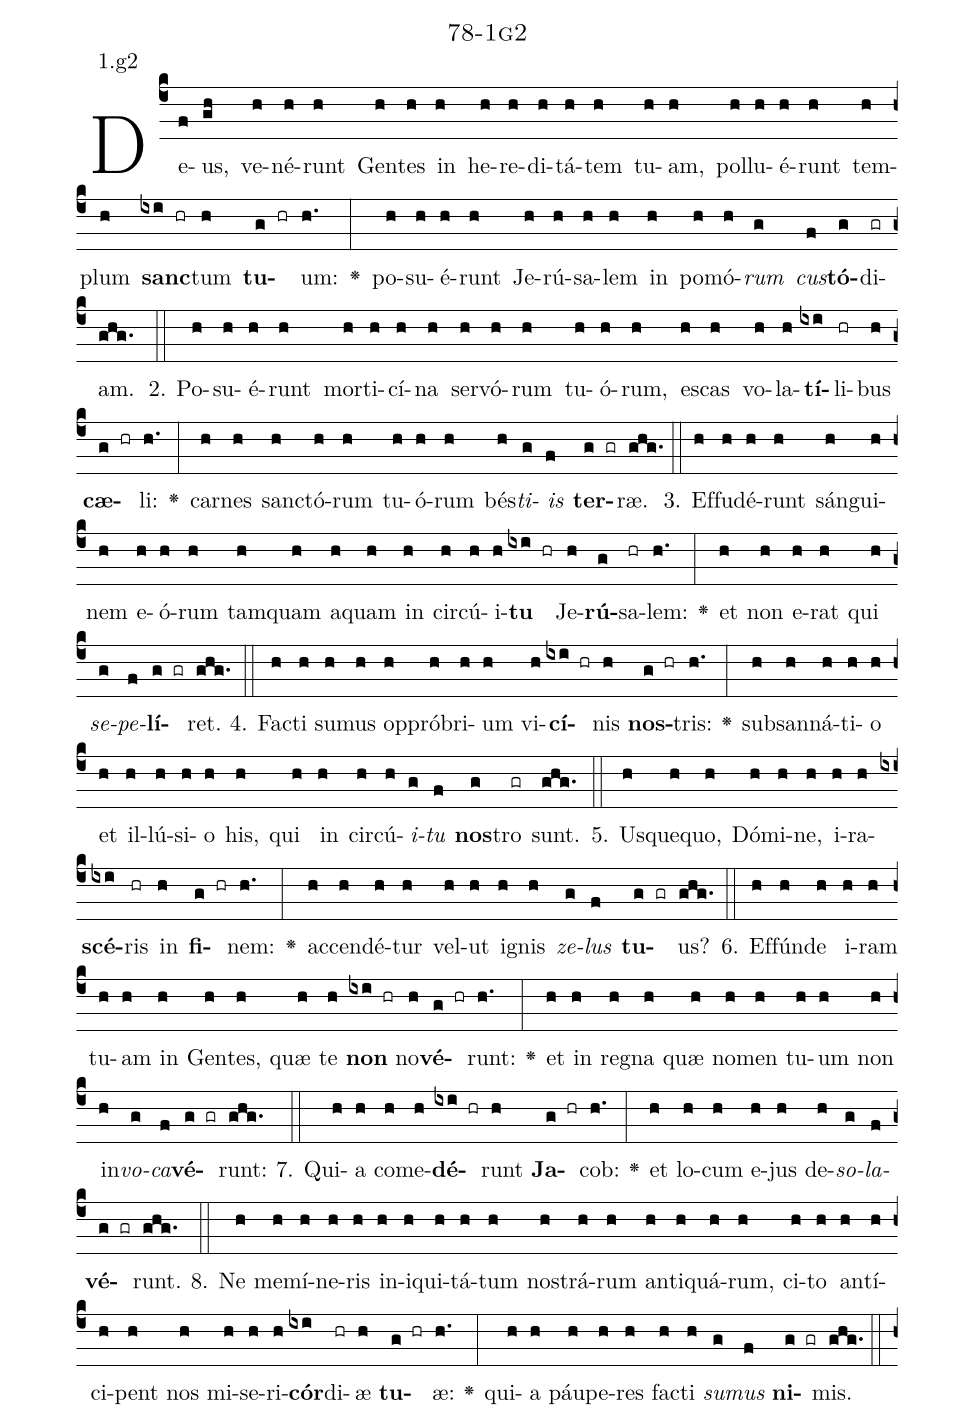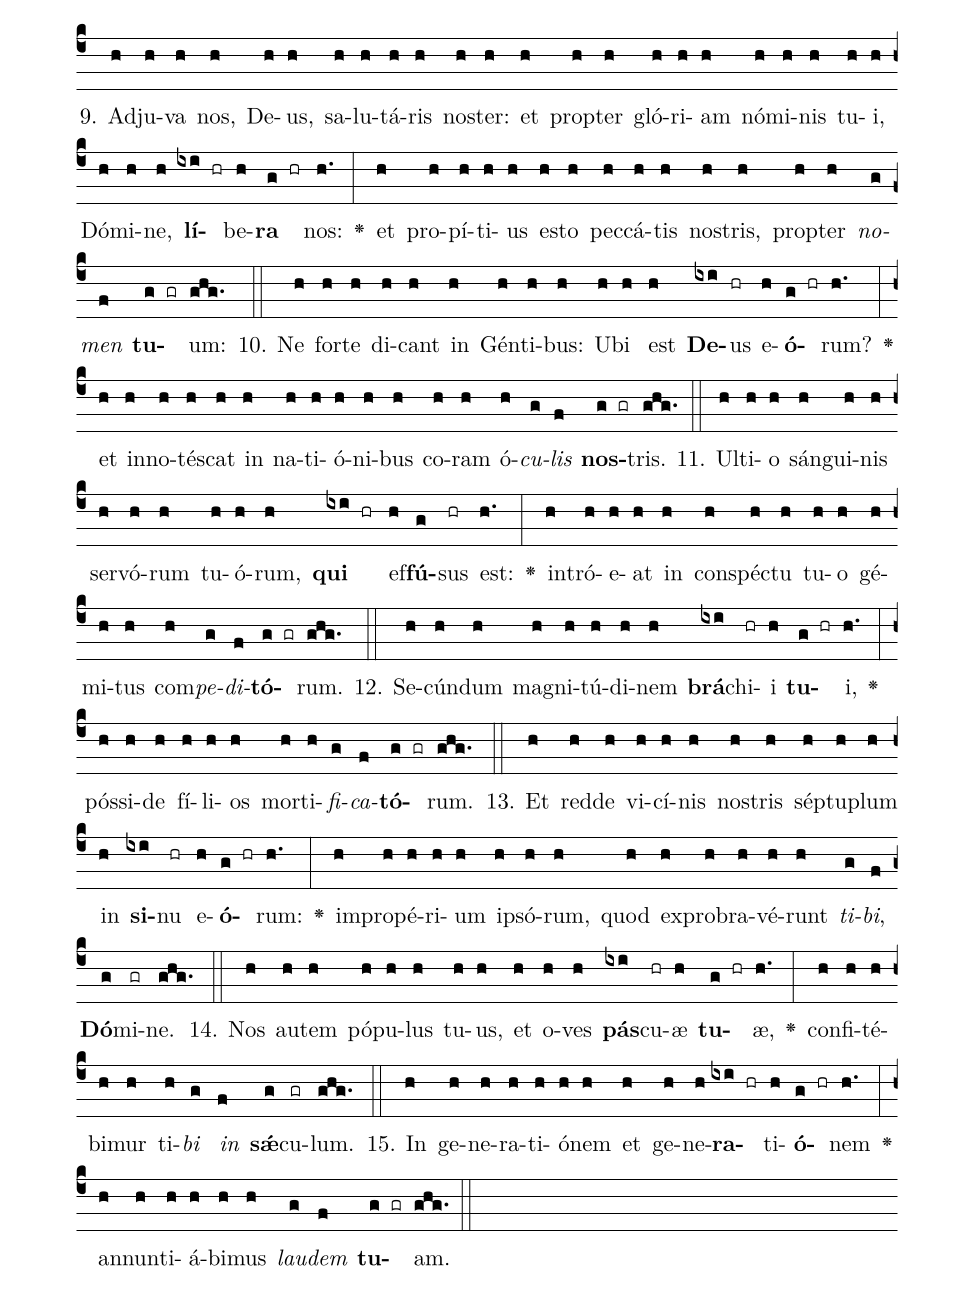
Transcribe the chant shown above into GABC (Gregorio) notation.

name: 78-1g2;
annotation: 1.g2;
%%
(c4)De(f)us,(gh) ve(h)né(h)runt(h) Gen(h)tes(h) in(h) he(h)re(h)di(h)tá(h)tem(h) tu(h)am,(h) pol(h)lu(h)é(h)runt(h) tem(h)plum(h) <b>sanc</b>(ixi hr)tum(h) <b>tu</b>(g hr)um:(h.) <v>\greheightstar</v>(:) po(h)su(h)é(h)runt(h) Je(h)rú(h)sa(h)lem(h) in(h) po(h)mó(h)<i>rum</i>(g) <i>cus</i>(f)<b>tó</b>(g)di(gr)am.(ghg.) (::)
2. Po(h)su(h)é(h)runt(h) mor(h)ti(h)cí(h)na(h) ser(h)vó(h)rum(h) tu(h)ó(h)rum,(h) es(h)cas(h) vo(h)la(h)<b>tí</b>(ixi)li(hr)bus(h) <b>cæ</b>(g hr)li:(h.) <v>\greheightstar</v>(:) car(h)nes(h) sanc(h)tó(h)rum(h) tu(h)ó(h)rum(h) bés(h)<i>ti</i>(g)<i>is</i>(f) <b>ter</b>(g gr)ræ.(ghg.) (::)
3. Ef(h)fu(h)dé(h)runt(h) sán(h)gui(h)nem(h) e(h)ó(h)rum(h) tam(h)quam(h) a(h)quam(h) in(h) cir(h)cú(h)i(h)<b>tu</b>(ixi hr) Je(h)<b>rú</b>(g)sa(hr)lem:(h.) <v>\greheightstar</v>(:) et(h) non(h) e(h)rat(h) qui(h) <i>se</i>(g)<i>pe</i>(f)<b>lí</b>(g gr)ret.(ghg.) (::)
4. Fac(h)ti(h) su(h)mus(h) op(h)pró(h)bri(h)um(h) vi(h)<b>cí</b>(ixi hr)nis(h) <b>nos</b>(g hr)tris:(h.) <v>\greheightstar</v>(:) sub(h)san(h)ná(h)ti(h)o(h) et(h) il(h)lú(h)si(h)o(h) his,(h) qui(h) in(h) cir(h)cú(h)<i>i</i>(g)<i>tu</i>(f) <b>nos</b>(g)tro(gr) sunt.(ghg.) (::)
5. Us(h)que(h)quo,(h) Dó(h)mi(h)ne,(h) i(h)ra(h)<b>scé</b>(ixi)ris(hr) in(h) <b>fi</b>(g hr)nem:(h.) <v>\greheightstar</v>(:) ac(h)cen(h)dé(h)tur(h) vel(h)ut(h) i(h)gnis(h) <i>ze</i>(g)<i>lus</i>(f) <b>tu</b>(g gr)us?(ghg.) (::)
6. Ef(h)fún(h)de(h) i(h)ram(h) tu(h)am(h) in(h) Gen(h)tes,(h) quæ(h) te(h) <b>non</b>(ixi hr) no(h)<b>vé</b>(g hr)runt:(h.) <v>\greheightstar</v>(:) et(h) in(h) re(h)gna(h) quæ(h) no(h)men(h) tu(h)um(h) non(h) in(h)<i>vo</i>(g)<i>ca</i>(f)<b>vé</b>(g gr)runt:(ghg.) (::)
7. Qui(h)a(h) com(h)e(h)<b>dé</b>(ixi hr)runt(h) <b>Ja</b>(g hr)cob:(h.) <v>\greheightstar</v>(:) et(h) lo(h)cum(h) e(h)jus(h) de(h)<i>so</i>(g)<i>la</i>(f)<b>vé</b>(g gr)runt.(ghg.) (::)
8. Ne(h) me(h)mí(h)ne(h)ris(h) in(h)i(h)qui(h)tá(h)tum(h) nos(h)trá(h)rum(h) an(h)ti(h)quá(h)rum,(h) ci(h)to(h) an(h)tí(h)ci(h)pent(h) nos(h) mi(h)se(h)ri(h)<b>cór</b>(ixi)di(hr)æ(h) <b>tu</b>(g hr)æ:(h.) <v>\greheightstar</v>(:) qui(h)a(h) páu(h)pe(h)res(h) fac(h)ti(h) <i>su</i>(g)<i>mus</i>(f) <b>ni</b>(g gr)mis.(ghg.) (::)
9. Ad(h)ju(h)va(h) nos,(h) De(h)us,(h) sa(h)lu(h)tá(h)ris(h) nos(h)ter:(h) et(h) prop(h)ter(h) gló(h)ri(h)am(h) nó(h)mi(h)nis(h) tu(h)i,(h) Dó(h)mi(h)ne,(h) <b>lí</b>(ixi hr)be(h)<b>ra</b>(g hr) nos:(h.) <v>\greheightstar</v>(:) et(h) pro(h)pí(h)ti(h)us(h) es(h)to(h) pec(h)cá(h)tis(h) nos(h)tris,(h) prop(h)ter(h) <i>no</i>(g)<i>men</i>(f) <b>tu</b>(g gr)um:(ghg.) (::)
10. Ne(h) for(h)te(h) di(h)cant(h) in(h) Gén(h)ti(h)bus:(h) U(h)bi(h) est(h) <b>De</b>(ixi)us(hr) e(h)<b>ó</b>(g hr)rum?(h.) <v>\greheightstar</v>(:) et(h) in(h)no(h)tés(h)cat(h) in(h) na(h)ti(h)ó(h)ni(h)bus(h) co(h)ram(h) ó(h)<i>cu</i>(g)<i>lis</i>(f) <b>nos</b>(g gr)tris.(ghg.) (::)
11. Ul(h)ti(h)o(h) sán(h)gui(h)nis(h) ser(h)vó(h)rum(h) tu(h)ó(h)rum,(h) <b>qui</b>(ixi hr) ef(h)<b>fú</b>(g)sus(hr) est:(h.) <v>\greheightstar</v>(:) in(h)tró(h)e(h)at(h) in(h) con(h)spéc(h)tu(h) tu(h)o(h) gé(h)mi(h)tus(h) com(h)<i>pe</i>(g)<i>di</i>(f)<b>tó</b>(g gr)rum.(ghg.) (::)
12. Se(h)cún(h)dum(h) ma(h)gni(h)tú(h)di(h)nem(h) <b>brá</b>(ixi)chi(hr)i(h) <b>tu</b>(g hr)i,(h.) <v>\greheightstar</v>(:) pós(h)si(h)de(h) fí(h)li(h)os(h) mor(h)ti(h)<i>fi</i>(g)<i>ca</i>(f)<b>tó</b>(g gr)rum.(ghg.) (::)
13. Et(h) red(h)de(h) vi(h)cí(h)nis(h) nos(h)tris(h) sép(h)tu(h)plum(h) in(h) <b>si</b>(ixi)nu(hr) e(h)<b>ó</b>(g hr)rum:(h.) <v>\greheightstar</v>(:) im(h)pro(h)pé(h)ri(h)um(h) ip(h)só(h)rum,(h) quod(h) ex(h)pro(h)bra(h)vé(h)runt(h) <i>ti</i>(g)<i>bi</i>,(f) <b>Dó</b>(g)mi(gr)ne.(ghg.) (::)
14. Nos(h) au(h)tem(h) pó(h)pu(h)lus(h) tu(h)us,(h) et(h) o(h)ves(h) <b>pás</b>(ixi)cu(hr)æ(h) <b>tu</b>(g hr)æ,(h.) <v>\greheightstar</v>(:) con(h)fi(h)té(h)bi(h)mur(h) ti(h)<i>bi</i>(g) <i>in</i>(f) <b>sǽ</b>(g)cu(gr)lum.(ghg.) (::)
15. In(h) ge(h)ne(h)ra(h)ti(h)ó(h)nem(h) et(h) ge(h)ne(h)<b>ra</b>(ixi hr)ti(h)<b>ó</b>(g hr)nem(h.) <v>\greheightstar</v>(:) an(h)nun(h)ti(h)á(h)bi(h)mus(h) <i>lau</i>(g)<i>dem</i>(f) <b>tu</b>(g gr)am.(ghg.) (::)
